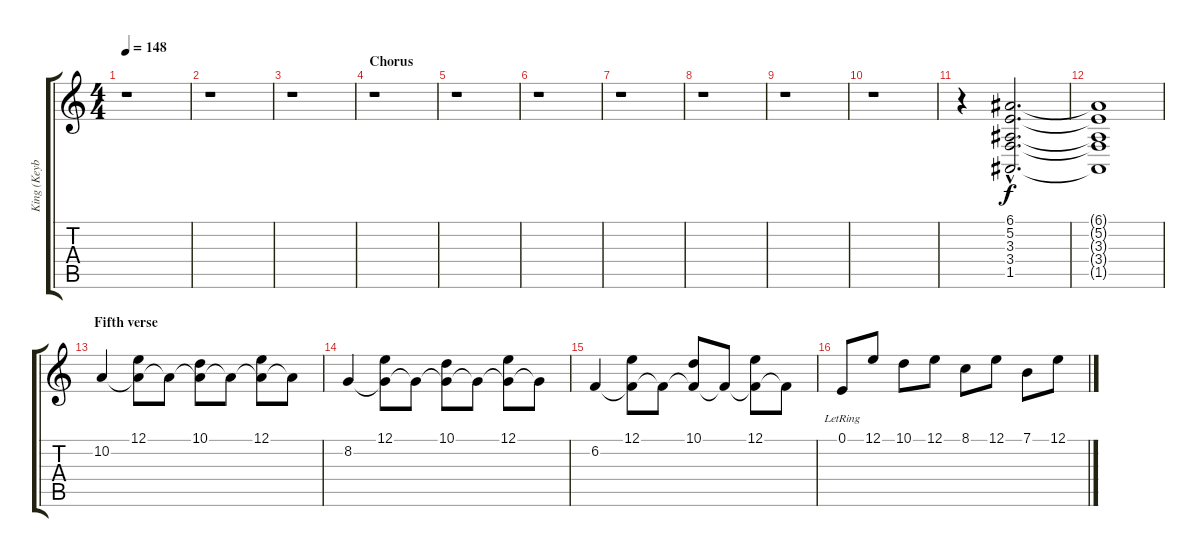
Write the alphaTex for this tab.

\track ("King (KeybMid)" "King (Keyb") {instrument pad5bowed}
\staff {score tabs}
\tuning (E4 B3 G3 D3 A2 E2) {hide}
\ts (4 4)
\tempo 148
\clef g2
\ks c
r.1{dy f} |
r.1 |
r.1 |
\section ("" "Chorus")
r.1 |
r.1 |
r.1 |
r.1 |
r.1 |
r.1 |
r.1 |
r.4 (6.1{hac} 5.2{hac} 3.3{hac} 3.4{hac} 1.5{hac}).2{d} |
(6.1{t} 5.2{t} 3.3{t} 3.4{t} 1.5{t}).1 |
\section ("" "Fifth verse")
10.2.4 (12.1 10.2{t}).8 10.2{t}.8 (10.1 10.2{t}).8 10.2{t}.8 (12.1 10.2{t}).8 10.2{t}.8 |
8.2.4 (12.1 8.2{t}).8 8.2{t}.8 (10.1 8.2{t}).8 8.2{t}.8 (12.1 8.2{t}).8 8.2{t}.8 |
6.2.4 (12.1 6.2{t}).8 6.2{t}.8 (10.1 6.2{t}).8 6.2{t}.8 (12.1 6.2{t}).8 6.2{t}.8 |
0.1{lr}.8 12.1.8 10.1.8 12.1.8 8.1.8 12.1.8 7.1.8 12.1.8
